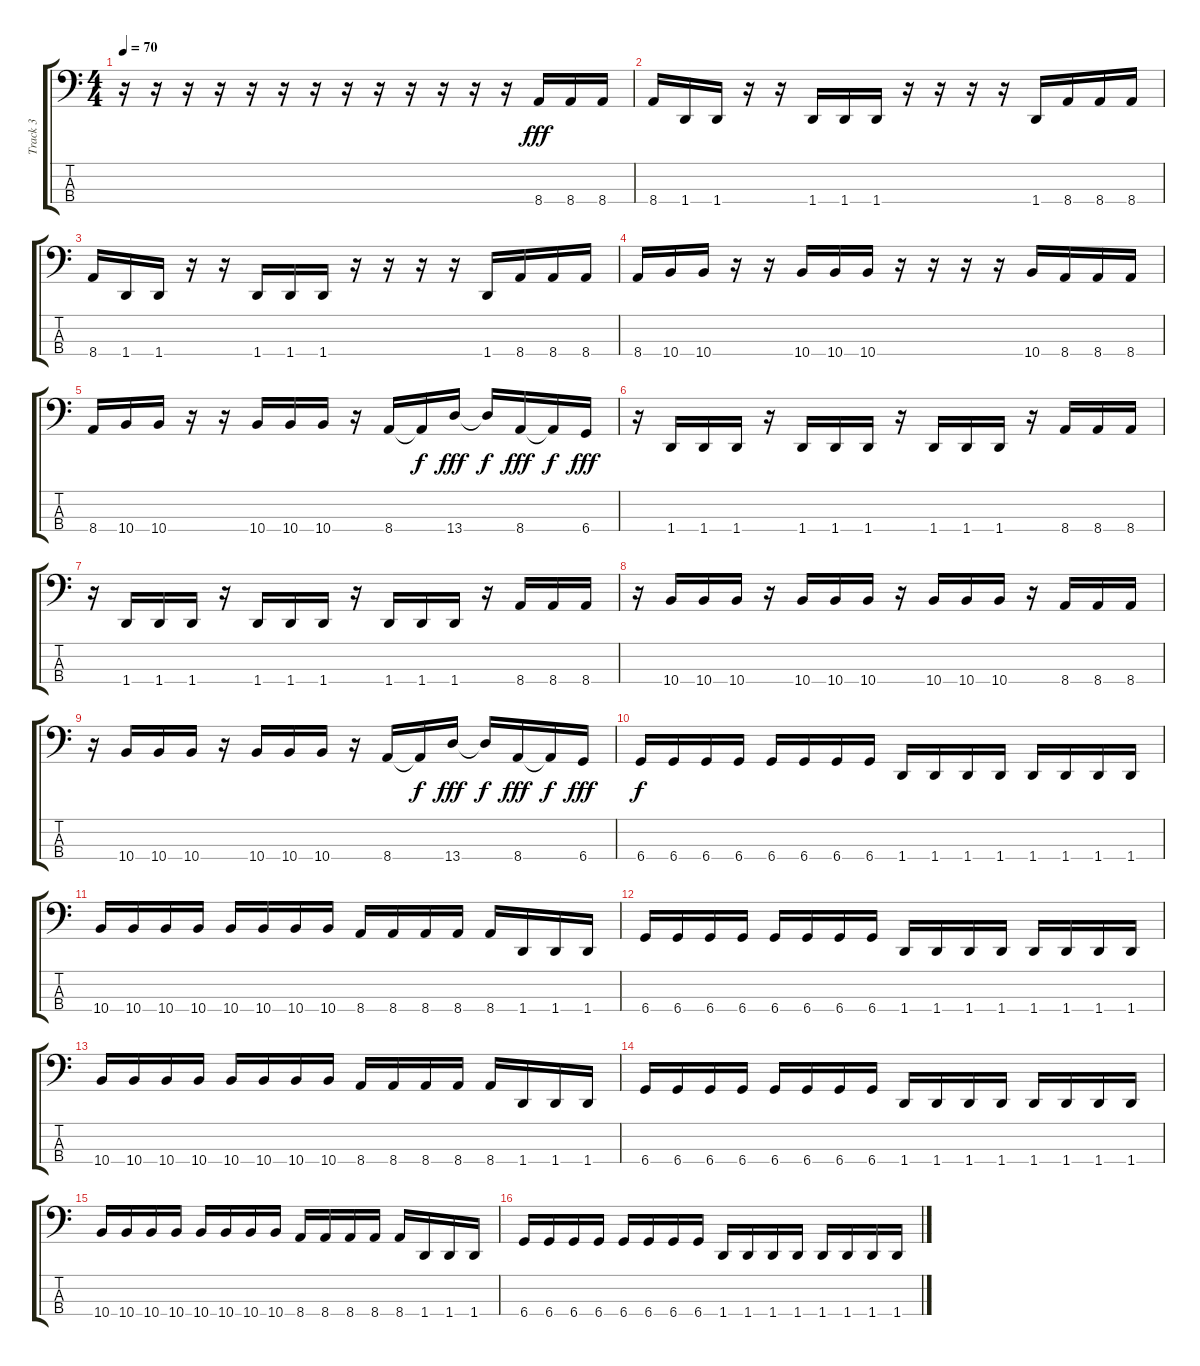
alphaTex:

\track ("Track 3" "Track 3") {instrument electricbassfinger}
\staff {score tabs}
\tuning (Gb2 Db2 Ab1 Db1) {hide}
\ts (4 4)
\tempo 70
\clef f4
\ks c
r.16{dy f} r.16 r.16 r.16 r.16 r.16 r.16 r.16 r.16 r.16 r.16 r.16 r.16 8.4.16{dy fff} 8.4.16 8.4.16 |
8.4.16 1.4.16 1.4.16 r.16 r.16 1.4.16 1.4.16 1.4.16 r.16 r.16 r.16 r.16 1.4.16 8.4.16 8.4.16 8.4.16 |
8.4.16 1.4.16 1.4.16 r.16 r.16 1.4.16 1.4.16 1.4.16 r.16 r.16 r.16 r.16 1.4.16 8.4.16 8.4.16 8.4.16 |
8.4.16 10.4.16 10.4.16 r.16 r.16 10.4.16 10.4.16 10.4.16 r.16 r.16 r.16 r.16 10.4.16 8.4.16 8.4.16 8.4.16 |
8.4.16 10.4.16 10.4.16 r.16 r.16 10.4.16 10.4.16 10.4.16 r.16 8.4.16 8.4{t}.16{dy f} 13.4.16{dy fff} 13.4{t}.16{dy f} 8.4.16{dy fff} 8.4{t}.16{dy f} 6.4.16{dy fff} |
r.16 1.4.16 1.4.16 1.4.16 r.16 1.4.16 1.4.16 1.4.16 r.16 1.4.16 1.4.16 1.4.16 r.16 8.4.16 8.4.16 8.4.16 |
r.16 1.4.16 1.4.16 1.4.16 r.16 1.4.16 1.4.16 1.4.16 r.16 1.4.16 1.4.16 1.4.16 r.16 8.4.16 8.4.16 8.4.16 |
r.16 10.4.16 10.4.16 10.4.16 r.16 10.4.16 10.4.16 10.4.16 r.16 10.4.16 10.4.16 10.4.16 r.16 8.4.16 8.4.16 8.4.16 |
r.16 10.4.16 10.4.16 10.4.16 r.16 10.4.16 10.4.16 10.4.16 r.16 8.4.16 8.4{t}.16{dy f} 13.4.16{dy fff} 13.4{t}.16{dy f} 8.4.16{dy fff} 8.4{t}.16{dy f} 6.4.16{dy fff} |
6.4.16{dy f} 6.4.16 6.4.16 6.4.16 6.4.16 6.4.16 6.4.16 6.4.16 1.4.16 1.4.16 1.4.16 1.4.16 1.4.16 1.4.16 1.4.16 1.4.16 |
10.4.16 10.4.16 10.4.16 10.4.16 10.4.16 10.4.16 10.4.16 10.4.16 8.4.16 8.4.16 8.4.16 8.4.16 8.4.16 1.4.16 1.4.16 1.4.16 |
6.4.16 6.4.16 6.4.16 6.4.16 6.4.16 6.4.16 6.4.16 6.4.16 1.4.16 1.4.16 1.4.16 1.4.16 1.4.16 1.4.16 1.4.16 1.4.16 |
10.4.16 10.4.16 10.4.16 10.4.16 10.4.16 10.4.16 10.4.16 10.4.16 8.4.16 8.4.16 8.4.16 8.4.16 8.4.16 1.4.16 1.4.16 1.4.16 |
6.4.16 6.4.16 6.4.16 6.4.16 6.4.16 6.4.16 6.4.16 6.4.16 1.4.16 1.4.16 1.4.16 1.4.16 1.4.16 1.4.16 1.4.16 1.4.16 |
10.4.16 10.4.16 10.4.16 10.4.16 10.4.16 10.4.16 10.4.16 10.4.16 8.4.16 8.4.16 8.4.16 8.4.16 8.4.16 1.4.16 1.4.16 1.4.16 |
6.4.16 6.4.16 6.4.16 6.4.16 6.4.16 6.4.16 6.4.16 6.4.16 1.4.16 1.4.16 1.4.16 1.4.16 1.4.16 1.4.16 1.4.16 1.4.16
